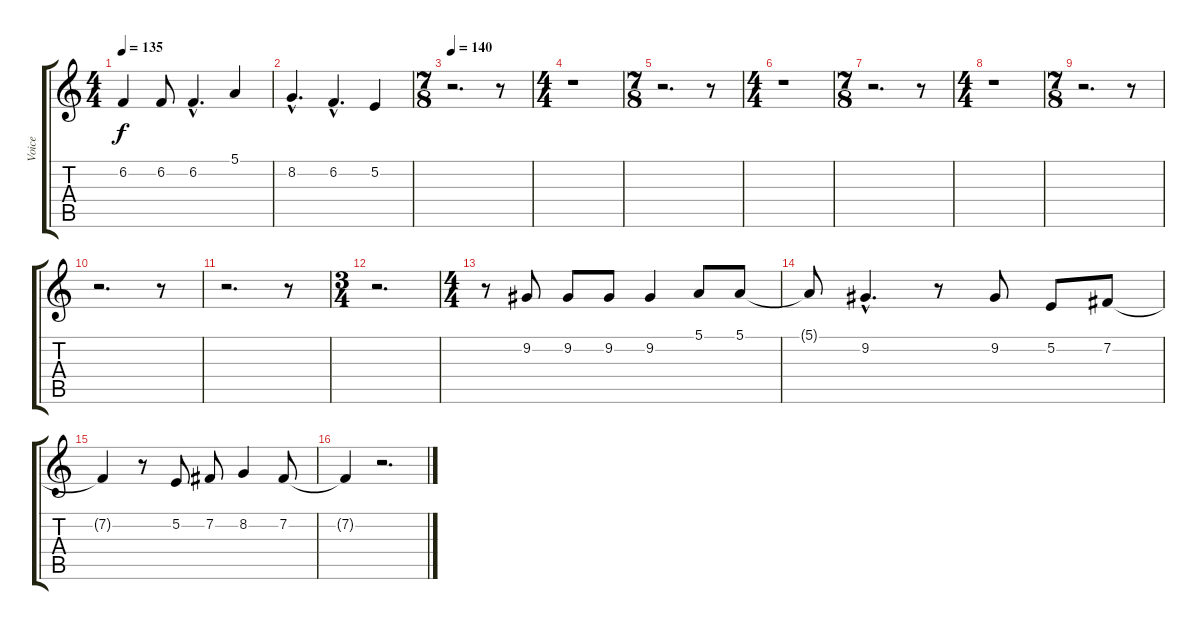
\track ("Voice" "Voice") {instrument flute}
\staff {score tabs}
\tuning (E4 B3 G3 D3 A2 E2) {hide}
\ts (4 4)
\tempo 135
\clef g2
\ks c
6.2.4{dy f} 6.2.8 6.2{hac}.4{d} 5.1.4 |
8.2{hac}.4{d} 6.2{hac}.4{d} 5.2.4 |
\ts (7 8)
\tempo 140
r.2{d} r.8 |
\ts (4 4)
r.1 |
\ts (7 8)
r.2{d} r.8 |
\ts (4 4)
r.1 |
\ts (7 8)
r.2{d} r.8 |
\ts (4 4)
r.1 |
\ts (7 8)
r.2{d} r.8 |
r.2{d} r.8 |
r.2{d} r.8 |
\ts (3 4)
r.2{d} |
\ts (4 4)
r.8 9.2.8 9.2.8 9.2.8 9.2.4 5.1.8 5.1.8 |
5.1{t}.8 9.2{hac}.4{d} r.8 9.2.8 5.2.8 7.2.8 |
7.2{t}.4 r.8 5.2.8 7.2.8 8.2.4 7.2.8 |
7.2{t}.4 r.2{d}
